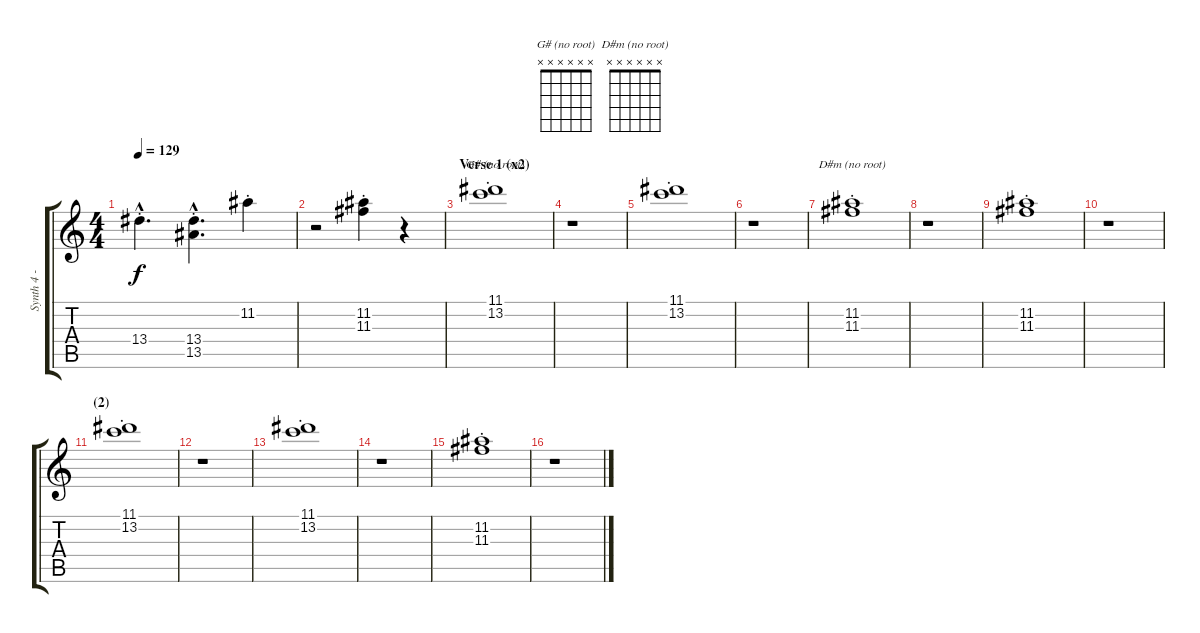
\track ("Synth 4 - fills" "Synth 4 - ") {instrument synthbass2}
\staff {score tabs}
\tuning (E4 B3 G3 D3 A2 E2) {hide}
\chord ("G# (no root)" x x x x x x)
\chord ("D#m (no root)" x x x x x x)
\ts (4 4)
\tempo 129
\clef g2
\ks c
13.4{hac st}.4{d dy f} (13.4{hac st} 13.5{hac st}).4{d} 11.2{st}.4 |
r.2 (11.2{st} 11.3{st}).4 r.4 |
\section ("" "Verse 1 (x2)")
(11.1{st} 13.2{st}).1{ch "G# (no root)"} |
r.1 |
(11.1{st} 13.2{st}).1 |
r.1 |
(11.2{st} 11.3{st}).1{ch "D#m (no root)"} |
r.1 |
(11.2{st} 11.3{st}).1 |
r.1 |
\section ("" "(2)")
(11.1{st} 13.2{st}).1 |
r.1 |
(11.1{st} 13.2{st}).1 |
r.1 |
(11.2{st} 11.3{st}).1 |
r.1
